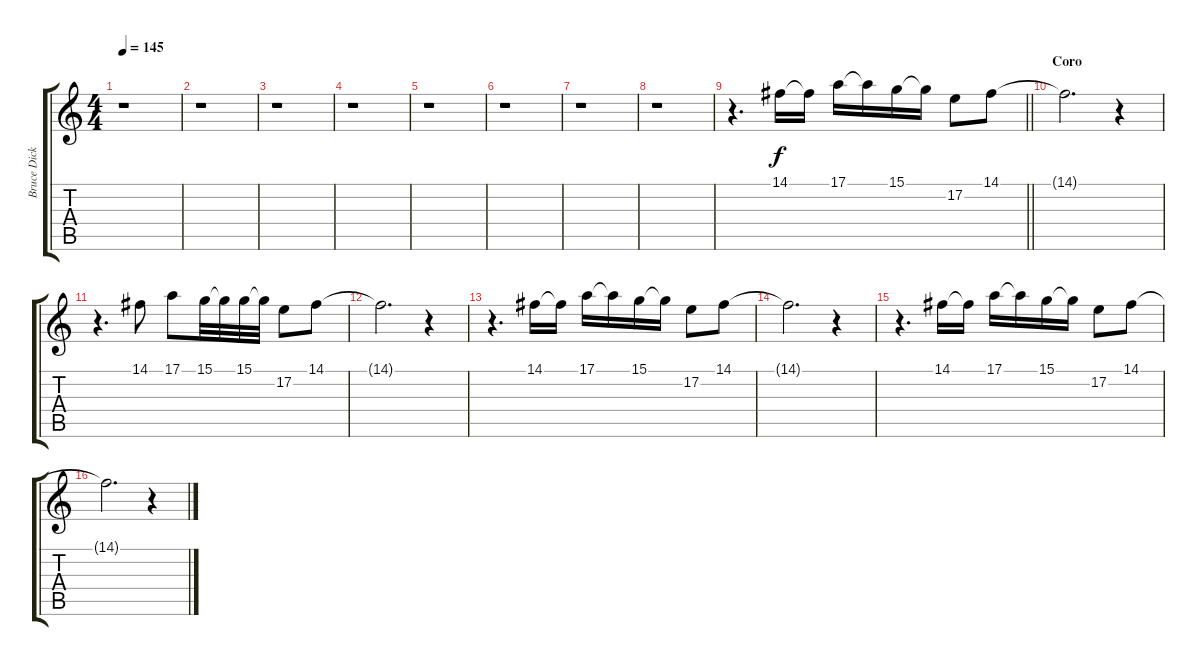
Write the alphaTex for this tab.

\track ("Bruce Dickinson" "Bruce Dick") {instrument lead2sawtooth}
\staff {score tabs}
\tuning (E4 B3 G3 D3 A2 E2) {hide}
\ts (4 4)
\tempo 145
\clef g2
\ks c
r.1{dy f} |
r.1 |
r.1 |
r.1 |
r.1 |
r.1 |
r.1 |
r.1 |
\barLineRight lightlight
r.4{d} 14.1.16 14.1{t}.16 17.1.16 17.1{t}.16 15.1.16 15.1{t}.16 17.2.8 14.1.8 |
\section ("" "Coro")
14.1{t}.2{d} r.4 |
r.4{d} 14.1.8 17.1.8 15.1.32 15.1{t}.32 15.1.32 15.1{t}.32 17.2.8 14.1.8 |
14.1{t}.2{d} r.4 |
r.4{d} 14.1.16 14.1{t}.16 17.1.16 17.1{t}.16 15.1.16 15.1{t}.16 17.2.8 14.1.8 |
14.1{t}.2{d} r.4 |
r.4{d} 14.1.16 14.1{t}.16 17.1.16 17.1{t}.16 15.1.16 15.1{t}.16 17.2.8 14.1.8 |
14.1{t}.2{d} r.4
